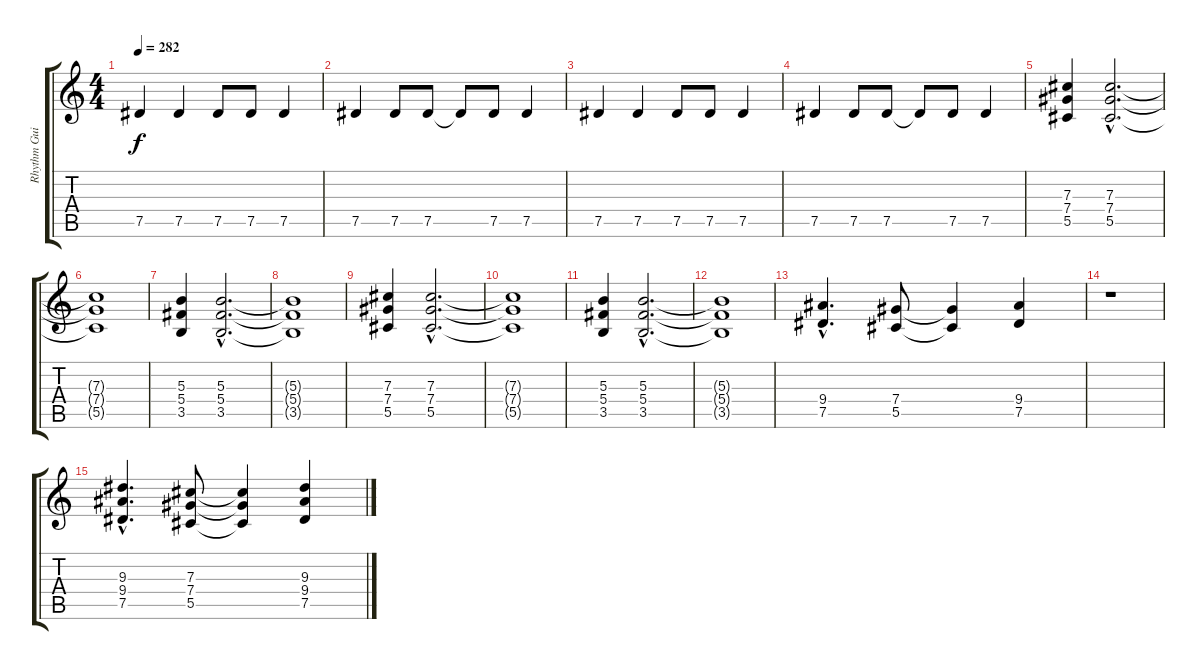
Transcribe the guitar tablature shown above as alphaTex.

\track ("Rhythm Guitar 1" "Rhythm Gui") {instrument overdrivenguitar}
\staff {score tabs}
\tuning (Eb4 Bb3 Gb3 Db3 Ab2 Eb2) {hide}
\ts (4 4)
\tempo 282
\clef g2
\ks c
7.5.4{dy f} 7.5.4 7.5.8 7.5.8 7.5.4 |
7.5.4 7.5.8 7.5.8 7.5{t}.8 7.5.8 7.5.4 |
7.5.4 7.5.4 7.5.8 7.5.8 7.5.4 |
7.5.4 7.5.8 7.5.8 7.5{t}.8 7.5.8 7.5.4 |
(7.3 7.4 5.5).4 (7.3{hac} 7.4{hac} 5.5{hac}).2{d} |
(7.3{t} 7.4{t} 5.5{t}).1 |
(5.3 5.4 3.5).4 (5.3{hac} 5.4{hac} 3.5{hac}).2{d} |
(5.3{t} 5.4{t} 3.5{t}).1 |
(7.3 7.4 5.5).4 (7.3{hac} 7.4{hac} 5.5{hac}).2{d} |
(7.3{t} 7.4{t} 5.5{t}).1 |
(5.3 5.4 3.5).4 (5.3{hac} 5.4{hac} 3.5{hac}).2{d} |
(5.3{t} 5.4{t} 3.5{t}).1 |
(9.4{hac} 7.5{hac}).4{d} (7.4 5.5).8 (7.4{t} 5.5{t}).4 (9.4 7.5).4 |
r.1 |
(9.3{hac} 9.4{hac} 7.5{hac}).4{d} (7.3 7.4 5.5).8 (7.3{t} 7.4{t} 5.5{t}).4 (9.3 9.4 7.5).4
